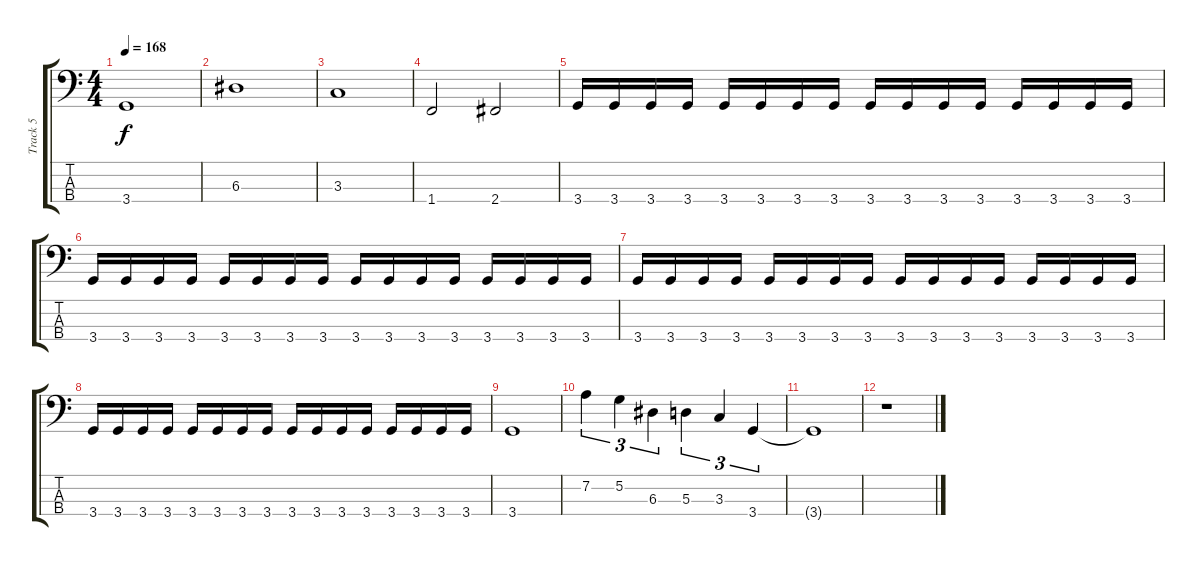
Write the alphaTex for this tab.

\track ("Track 5" "Track 5") {instrument electricbassfinger}
\staff {score tabs}
\tuning (G2 D2 A1 E1) {hide}
\ts (4 4)
\tempo 168
\clef f4
\ks c
3.4.1{dy f} |
6.3.1 |
3.3.1 |
1.4.2 2.4.2 |
3.4.16 3.4.16 3.4.16 3.4.16 3.4.16 3.4.16 3.4.16 3.4.16 3.4.16 3.4.16 3.4.16 3.4.16 3.4.16 3.4.16 3.4.16 3.4.16 |
3.4.16 3.4.16 3.4.16 3.4.16 3.4.16 3.4.16 3.4.16 3.4.16 3.4.16 3.4.16 3.4.16 3.4.16 3.4.16 3.4.16 3.4.16 3.4.16 |
3.4.16 3.4.16 3.4.16 3.4.16 3.4.16 3.4.16 3.4.16 3.4.16 3.4.16 3.4.16 3.4.16 3.4.16 3.4.16 3.4.16 3.4.16 3.4.16 |
3.4.16 3.4.16 3.4.16 3.4.16 3.4.16 3.4.16 3.4.16 3.4.16 3.4.16 3.4.16 3.4.16 3.4.16 3.4.16 3.4.16 3.4.16 3.4.16 |
3.4.1 |
7.2.4{tu (3 2)} 5.2.4{tu (3 2)} 6.3.4{tu (3 2)} 5.3.4{tu (3 2)} 3.3.4{tu (3 2)} 3.4.4{tu (3 2)} |
3.4{t}.1 |
r.1
